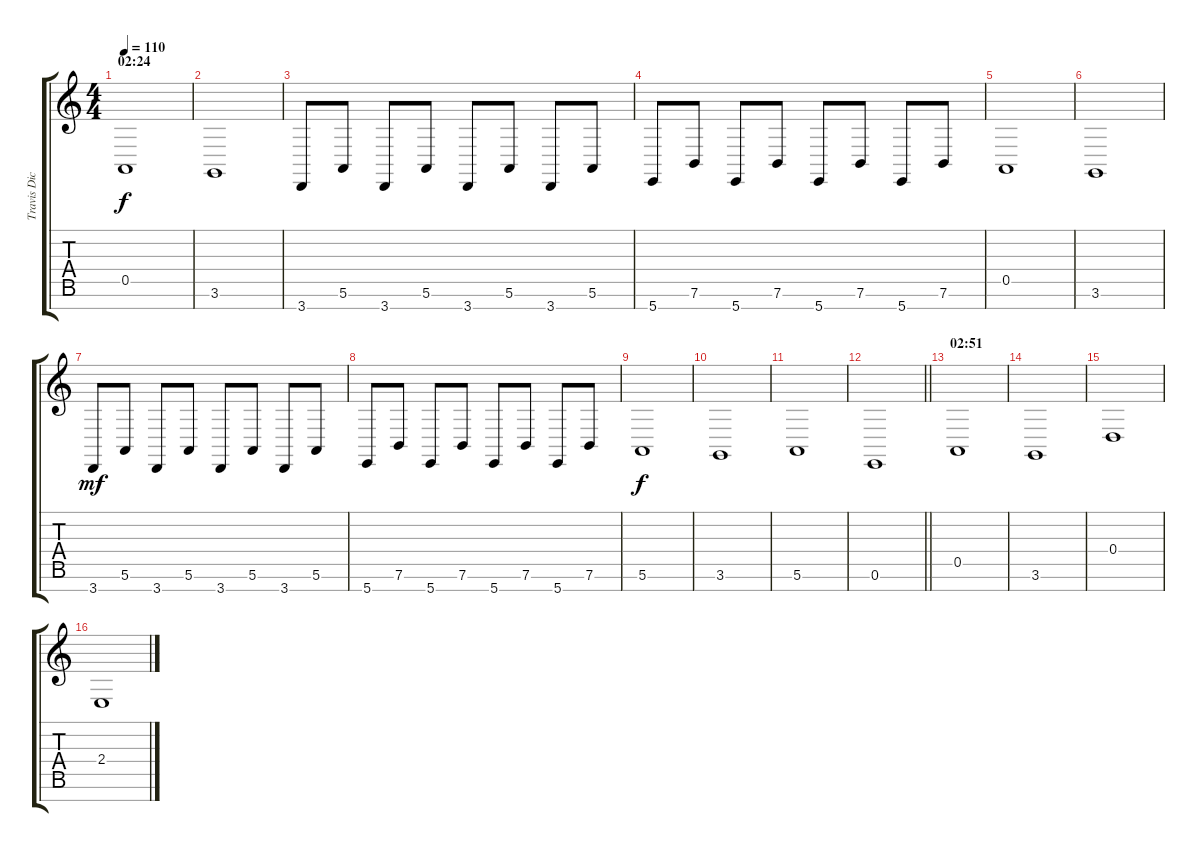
\track ("Travis Dickerson 2" "Travis Dic") {instrument electricpiano1}
\staff {score tabs}
\tuning (E4 B3 G3 D3 A2 E2 B1) {hide}
\ts (4 4)
\section ("" "02:24")
\tempo 110
\clef g2
\ks c
0.5.1{dy f} |
3.6.1 |
3.7.8 5.6.8 3.7.8 5.6.8 3.7.8 5.6.8 3.7.8 5.6.8 |
5.7.8 7.6.8 5.7.8 7.6.8 5.7.8 7.6.8 5.7.8 7.6.8 |
0.5.1 |
3.6.1 |
3.7.8{dy mf} 5.6.8 3.7.8 5.6.8 3.7.8 5.6.8 3.7.8 5.6.8 |
5.7.8 7.6.8 5.7.8 7.6.8 5.7.8 7.6.8 5.7.8 7.6.8 |
5.6.1{dy f} |
3.6.1 |
5.6.1 |
\barLineRight lightlight
0.6.1 |
\section ("" "02:51")
0.5.1 |
3.6.1 |
0.4.1 |
2.4.1
